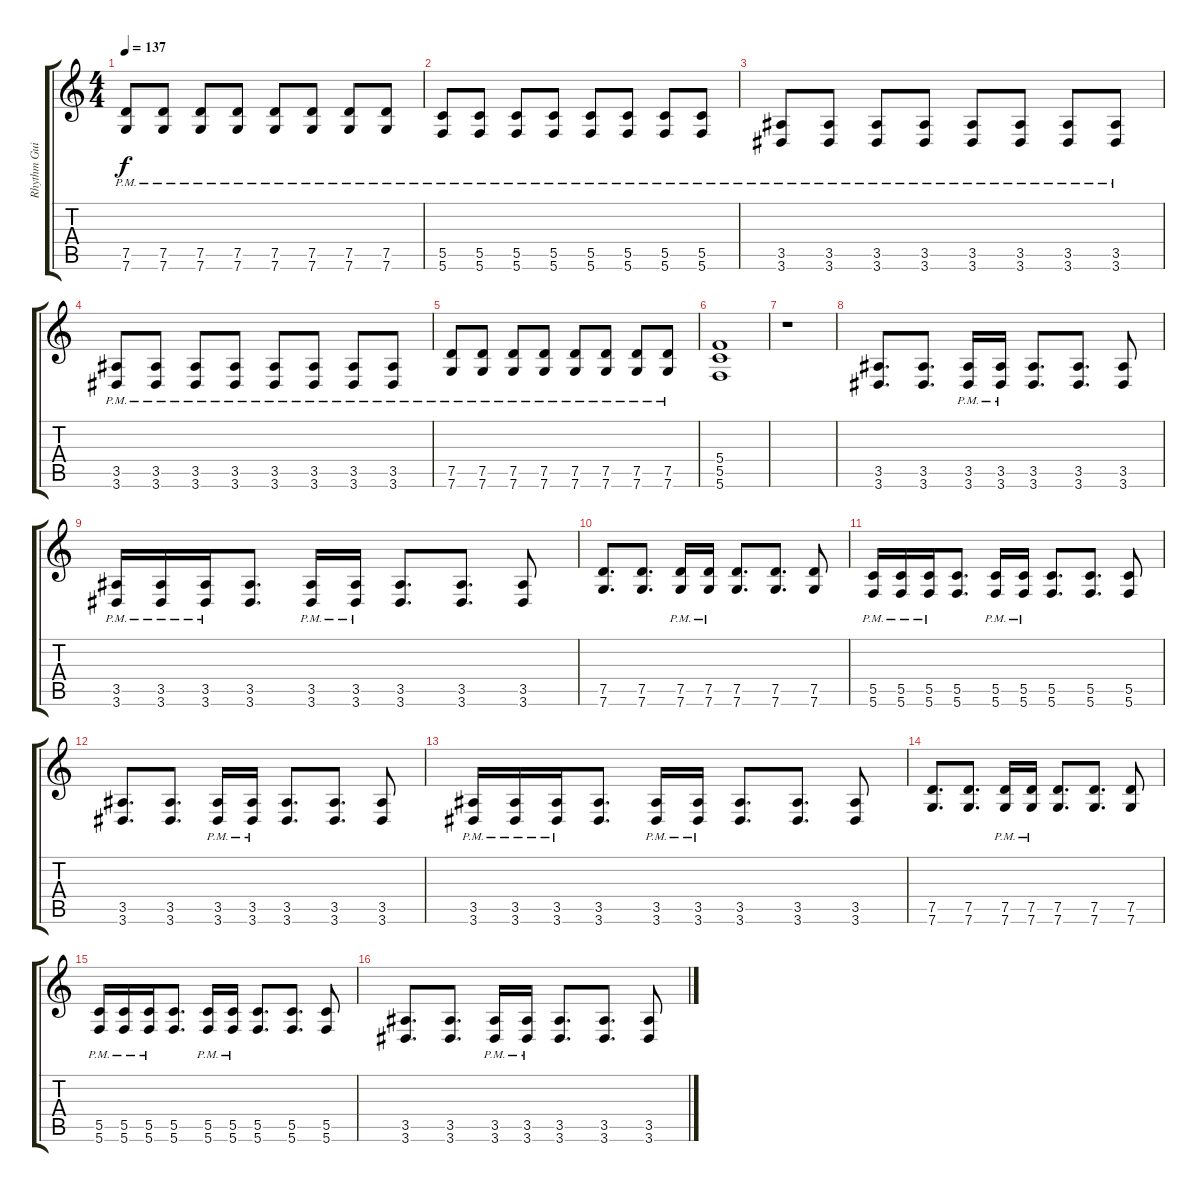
\track ("Rhythm Guitar 2" "Rhythm Gui") {instrument distortionguitar}
\staff {score tabs}
\tuning (D4 A3 F3 C3 G2 C2) {hide}
\ts (4 4)
\tempo 137
\clef g2
\ks c
(7.5{pm} 7.6{pm}).8{dy f} (7.5{pm} 7.6{pm}).8 (7.5{pm} 7.6{pm}).8 (7.5{pm} 7.6{pm}).8 (7.5{pm} 7.6{pm}).8 (7.5{pm} 7.6{pm}).8 (7.5{pm} 7.6{pm}).8 (7.5{pm} 7.6{pm}).8 |
(5.5{pm} 5.6{pm}).8 (5.5{pm} 5.6{pm}).8 (5.5{pm} 5.6{pm}).8 (5.5{pm} 5.6{pm}).8 (5.5{pm} 5.6{pm}).8 (5.5{pm} 5.6{pm}).8 (5.5{pm} 5.6{pm}).8 (5.5{pm} 5.6{pm}).8 |
(3.5{pm} 3.6{pm}).8 (3.5{pm} 3.6{pm}).8 (3.5{pm} 3.6{pm}).8 (3.5{pm} 3.6{pm}).8 (3.5{pm} 3.6{pm}).8 (3.5{pm} 3.6{pm}).8 (3.5{pm} 3.6{pm}).8 (3.5{pm} 3.6{pm}).8 |
(3.5{pm} 3.6{pm}).8 (3.5{pm} 3.6{pm}).8 (3.5{pm} 3.6{pm}).8 (3.5{pm} 3.6{pm}).8 (3.5{pm} 3.6{pm}).8 (3.5{pm} 3.6{pm}).8 (3.5{pm} 3.6{pm}).8 (3.5{pm} 3.6{pm}).8 |
(7.5{pm} 7.6{pm}).8 (7.5{pm} 7.6{pm}).8 (7.5{pm} 7.6{pm}).8 (7.5{pm} 7.6{pm}).8 (7.5{pm} 7.6{pm}).8 (7.5{pm} 7.6{pm}).8 (7.5{pm} 7.6{pm}).8 (7.5{pm} 7.6{pm}).8 |
(5.4 5.5 5.6).1 |
r.1 |
(3.5 3.6).8{d} (3.5 3.6).8{d} (3.5{pm} 3.6{pm}).16 (3.5{pm} 3.6{pm}).16 (3.5 3.6).8{d} (3.5 3.6).8{d} (3.5 3.6).8 |
(3.5{pm} 3.6{pm}).16 (3.5{pm} 3.6{pm}).16 (3.5{pm} 3.6{pm}).16 (3.5 3.6).8{d} (3.5{pm} 3.6{pm}).16 (3.5{pm} 3.6{pm}).16 (3.5 3.6).8{d} (3.5 3.6).8{d} (3.5 3.6).8 |
(7.5 7.6).8{d} (7.5 7.6).8{d} (7.5{pm} 7.6{pm}).16 (7.5{pm} 7.6{pm}).16 (7.5 7.6).8{d} (7.5 7.6).8{d} (7.5 7.6).8 |
(5.5{pm} 5.6{pm}).16 (5.5{pm} 5.6{pm}).16 (5.5{pm} 5.6{pm}).16 (5.5 5.6).8{d} (5.5{pm} 5.6{pm}).16 (5.5{pm} 5.6{pm}).16 (5.5 5.6).8{d} (5.5 5.6).8{d} (5.5 5.6).8 |
(3.5 3.6).8{d} (3.5 3.6).8{d} (3.5{pm} 3.6{pm}).16 (3.5{pm} 3.6{pm}).16 (3.5 3.6).8{d} (3.5 3.6).8{d} (3.5 3.6).8 |
(3.5{pm} 3.6{pm}).16 (3.5{pm} 3.6{pm}).16 (3.5{pm} 3.6{pm}).16 (3.5 3.6).8{d} (3.5{pm} 3.6{pm}).16 (3.5{pm} 3.6{pm}).16 (3.5 3.6).8{d} (3.5 3.6).8{d} (3.5 3.6).8 |
(7.5 7.6).8{d} (7.5 7.6).8{d} (7.5{pm} 7.6{pm}).16 (7.5{pm} 7.6{pm}).16 (7.5 7.6).8{d} (7.5 7.6).8{d} (7.5 7.6).8 |
(5.5{pm} 5.6{pm}).16 (5.5{pm} 5.6{pm}).16 (5.5{pm} 5.6{pm}).16 (5.5 5.6).8{d} (5.5{pm} 5.6{pm}).16 (5.5{pm} 5.6{pm}).16 (5.5 5.6).8{d} (5.5 5.6).8{d} (5.5 5.6).8 |
(3.5 3.6).8{d} (3.5 3.6).8{d} (3.5{pm} 3.6{pm}).16 (3.5{pm} 3.6{pm}).16 (3.5 3.6).8{d} (3.5 3.6).8{d} (3.5 3.6).8
